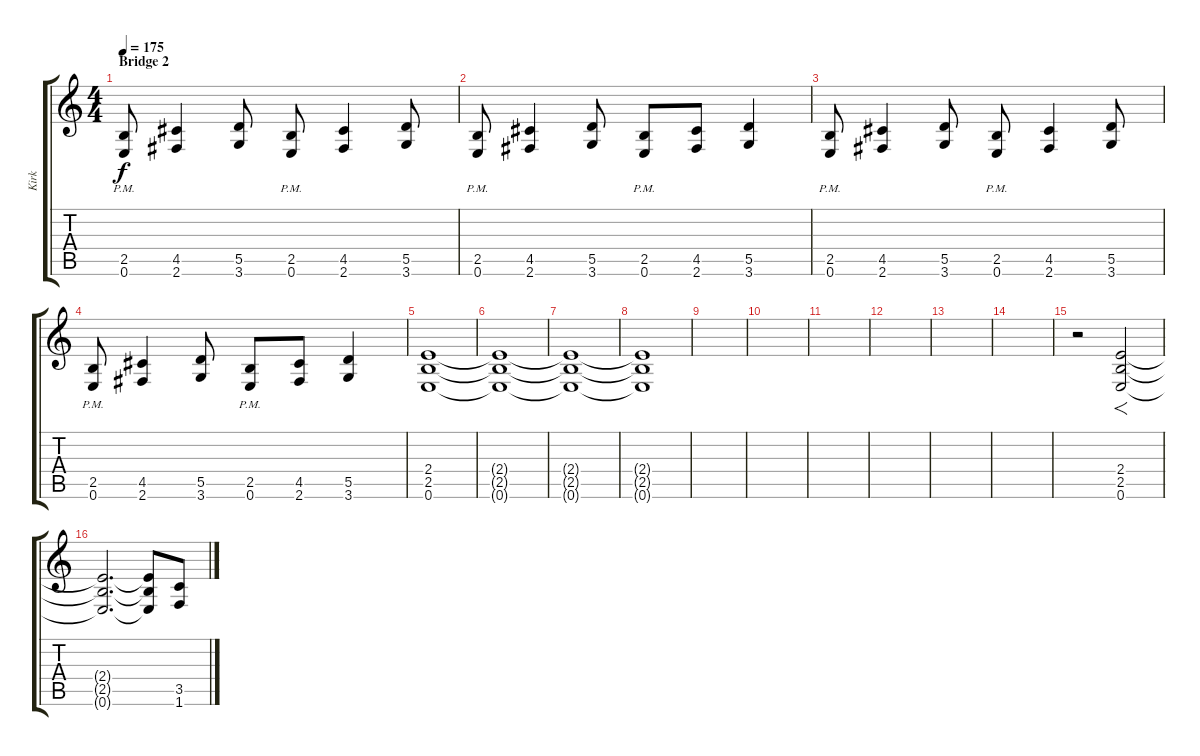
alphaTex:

\track ("Kirk" "Kirk") {instrument distortionguitar}
\staff {score tabs}
\tuning (E4 B3 G3 D3 A2 E2) {hide}
\ts (4 4)
\section ("" "Bridge 2")
\tempo 175
\clef g2
\ks c
(2.5{pm} 0.6{pm}).8{dy f volume 6} (4.5 2.6).4 (5.5 3.6).8 (2.5{pm} 0.6{pm}).8 (4.5 2.6).4 (5.5 3.6).8 |
(2.5{pm} 0.6{pm}).8 (4.5 2.6).4 (5.5 3.6).8 (2.5{pm} 0.6{pm}).8 (4.5 2.6).8 (5.5 3.6).4 |
(2.5{pm} 0.6{pm}).8 (4.5 2.6).4 (5.5 3.6).8 (2.5{pm} 0.6{pm}).8 (4.5 2.6).4 (5.5 3.6).8 |
(2.5{pm} 0.6{pm}).8 (4.5 2.6).4 (5.5 3.6).8 (2.5{pm} 0.6{pm}).8 (4.5 2.6).8 (5.5 3.6).4 |
(2.4 2.5 0.6).1 |
(2.4{t} 2.5{t} 0.6{t}).1 |
(2.4{t} 2.5{t} 0.6{t}).1 |
(2.4{t} 2.5{t} 0.6{t}).1 |
|
|
|
|
|
|
r.2 (2.4 2.5 0.6).2{f} |
(2.4{t} 2.5{t} 0.6{t}).2{d} (2.4{t} 2.5{t} 0.6{t}).8 (3.5 1.6).8
